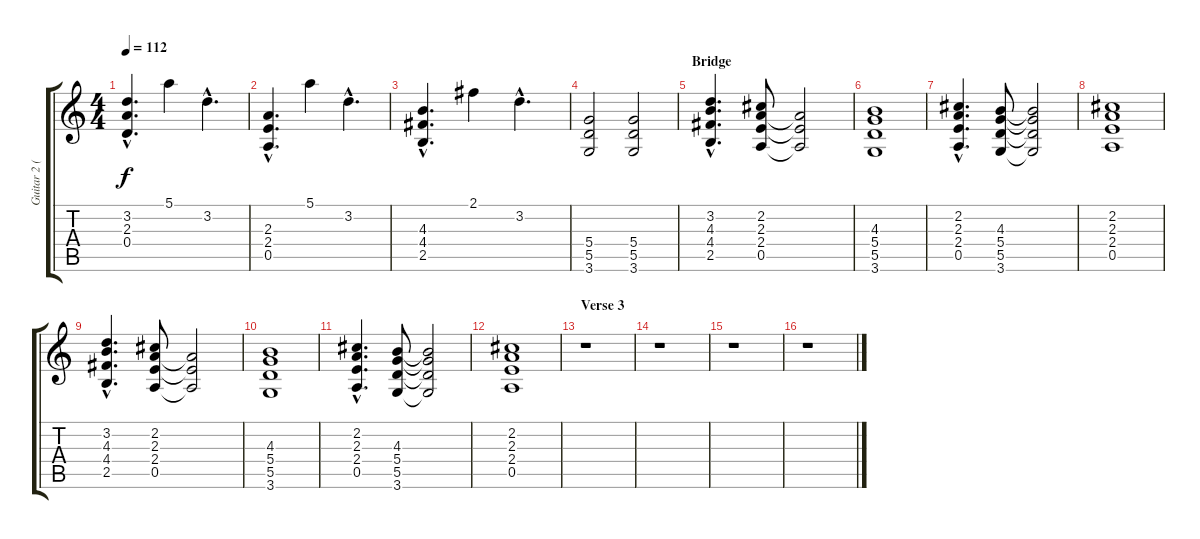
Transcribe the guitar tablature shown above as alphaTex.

\track ("Guitar 2 (Electric)" "Guitar 2 (") {instrument distortionguitar}
\staff {score tabs}
\tuning (E4 B3 G3 D3 A2 E2) {hide}
\ts (4 4)
\tempo 112
\clef g2
\ks c
(3.2{hac} 2.3{hac} 0.4{hac}).4{d dy f} 5.1.4 3.2{hac}.4{d} |
(2.3{hac} 2.4{hac} 0.5{hac}).4{d} 5.1.4 3.2{hac}.4{d} |
(4.3{hac} 4.4{hac} 2.5{hac}).4{d} 2.1.4 3.2{hac}.4{d} |
(5.4 5.5 3.6).2 (5.4 5.5 3.6).2 |
\section ("" "Bridge")
(3.2{hac} 4.3{hac} 4.4{hac} 2.5{hac}).4{d volume 9} (2.2 2.3 2.4 0.5).8 (2.3{t} 2.4{t} 0.5{t}).2 |
(4.3 5.4 5.5 3.6).1 |
(2.2{hac} 2.3{hac} 2.4{hac} 0.5{hac}).4{d} (4.3 5.4 5.5 3.6).8 (4.3{t} 5.4{t} 5.5{t} 3.6{t}).2 |
(2.2 2.3 2.4 0.5).1 |
(3.2{hac} 4.3{hac} 4.4{hac} 2.5{hac}).4{d volume 9} (2.2 2.3 2.4 0.5).8 (2.3{t} 2.4{t} 0.5{t}).2 |
(4.3 5.4 5.5 3.6).1 |
(2.2{hac} 2.3{hac} 2.4{hac} 0.5{hac}).4{d} (4.3 5.4 5.5 3.6).8 (4.3{t} 5.4{t} 5.5{t} 3.6{t}).2 |
(2.2 2.3 2.4 0.5).1 |
\section ("" "Verse 3")
r.1 |
r.1 |
r.1 |
r.1
